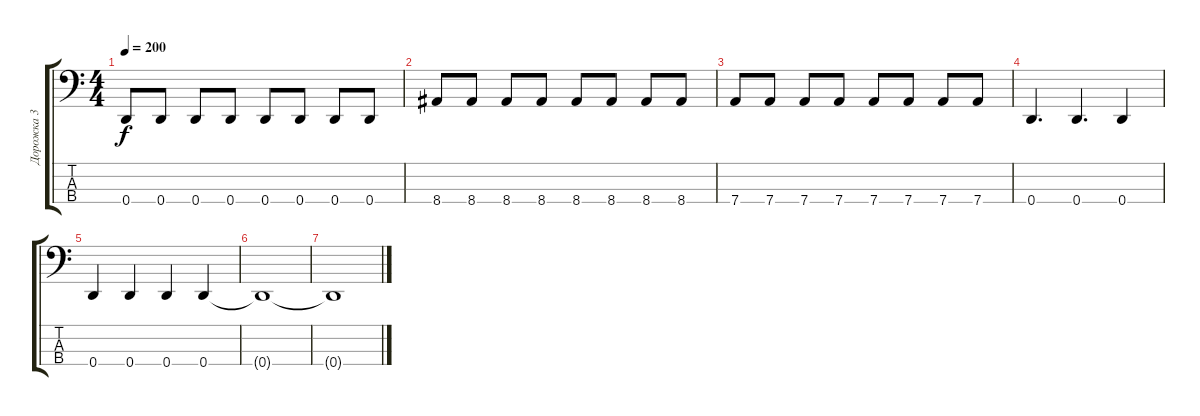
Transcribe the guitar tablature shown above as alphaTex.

\track ("Дорожка 3" "Дорожка 3") {instrument electricbassfinger}
\staff {score tabs}
\tuning (G2 D2 A1 D1) {hide}
\ts (4 4)
\tempo 200
\clef f4
\ks c
0.4.8{dy f} 0.4.8 0.4.8 0.4.8 0.4.8 0.4.8 0.4.8 0.4.8 |
8.4.8 8.4.8 8.4.8 8.4.8 8.4.8 8.4.8 8.4.8 8.4.8 |
7.4.8 7.4.8 7.4.8 7.4.8 7.4.8 7.4.8 7.4.8 7.4.8 |
0.4.4{d} 0.4.4{d} 0.4.4 |
0.4.4 0.4.4 0.4.4 0.4.4 |
0.4{t}.1 |
0.4{t}.1
